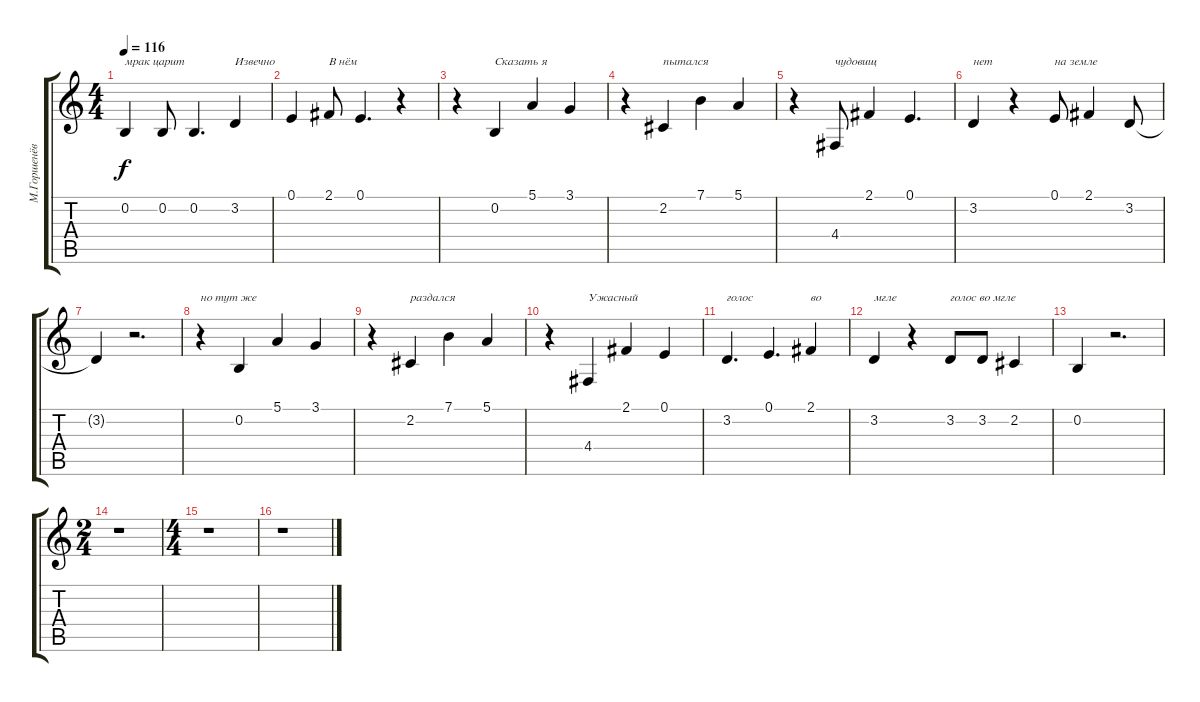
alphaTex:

\track ("М.Горшенёв" "М.Горшенёв") {instrument lead6voice}
\staff {score tabs}
\tuning (E4 B3 G3 D3 A2 E2) {hide}
\ts (4 4)
\tempo 116
\clef g2
\ks c
0.2.4{txt "мрак царит" dy f} 0.2.8 0.2.4{d} 3.2.4{txt "Извечно"} |
0.1.4 2.1.8{txt "В нём"} 0.1.4{d} r.4 |
r.4 0.2.4{txt "Сказать я"} 5.1.4 3.1.4 |
r.4 2.2.4{txt "пытался"} 7.1.4 5.1.4 |
r.4 4.4.8{txt "чудовищ"} 2.1.4 0.1.4{d} |
3.2.4{txt "нет"} r.4 0.1.8{txt "на земле"} 2.1.4 3.2.8 |
3.2{t}.4 r.2{d} |
r.4{txt "но тут же"} 0.2.4 5.1.4 3.1.4 |
r.4 2.2.4{txt "раздался "} 7.1.4 5.1.4 |
r.4 4.4.4{txt "Ужасный "} 2.1.4 0.1.4 |
3.2.4{d txt "голос"} 0.1.4{d} 2.1.4{txt "во"} |
3.2.4{txt "мгле"} r.4 3.2.8{txt "голос во мгле" volume 16} 3.2.8 2.2.4 |
0.2.4 r.2{d} |
\ts (2 4)
r.1 |
\ts (4 4)
r.1 |
r.1
